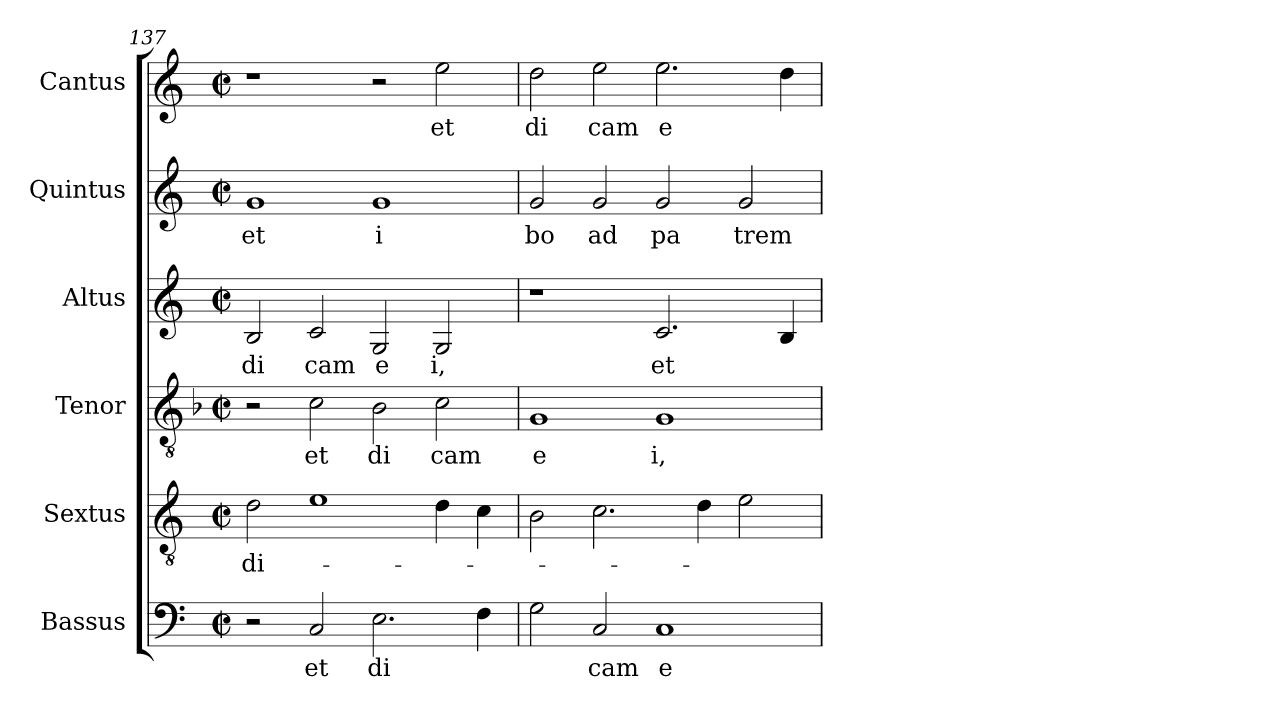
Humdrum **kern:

**kern	**text	**kern	**text	**kern	**text	**kern	**text	**kern	**text	**kern	**text
*part6	*part6	*part5	*part5	*part4	*part4	*part3	*part3	*part2	*part2	*part1	*part1
*staff6	*staff6	*staff5	*staff5	*staff4	*staff4	*staff3	*staff3	*staff2	*staff2	*staff1	*staff1
*I"Bassus	*	*I"Sextus	*	*I"Tenor	*	*I"Altus	*	*I"Quintus	*	*I"Cantus	*
*clefF4	*	*clefGv2	*	*clefGv2	*	*clefG2	*	*clefG2	*	*clefG2	*
*	*	*	*	*k[b-]	*	*k[]	*	*k[]	*	*	*
*	*	*	*	*F:	*	*C:	*	*C:	*	*	*
*M2/2	*	*M2/2	*	*M2/2	*	*M2/2	*	*M2/2	*	*M2/2	*
*met(c|)	*	*met(c|)	*	*met(c|)	*	*met(c|)	*	*met(c|)	*	*met(c|)	*
=137	=137	=137	=137	=137	=137	=137	=137	=137	=137	=137	=137
!	!	!	!LO:LY:b:cj	!	!	!	!LO:LY:b:cj	!	!LO:LY:b:cj	!	!
2r	.	2d\	di-	2r	.	2B/	di	1g	et	1r	.
!	!LO:LY:b:cj	!	!	!	!LO:LY:b:cj	!	!LO:LY:b:cj	!	!	!	!
2C/	et	1e	.	2c\	et	2c/	cam	.	.	.	.
!	!LO:LY:b:cj	!	!	!	!LO:LY:b:cj	!	!LO:LY:b:cj	!	!LO:LY:b:cj	!	!
2.E\	di	.	.	2B-\	di	2G/	e	1g	i	2r	.
!	!	!	!	!	!LO:LY:b:cj	!	!LO:LY:b:cj	!	!	!	!LO:LY:b:cj
.	.	4d\	.	2c\	cam	2G/	i,	.	.	2ee\	et
4F\	.	4c\	.	.	.	.	.	.	.	.	.
=138	=138	=138	=138	=138	=138	=138	=138	=138	=138	=138	=138
!	!	!	!	!	!LO:LY:b:cj	!	!	!	!LO:LY:b:cj	!	!LO:LY:b:cj
2G\	.	2B\	.	1G	e	1r	.	2g/	bo	2dd\	di
!	!LO:LY:b:cj	!	!	!	!	!	!	!	!LO:LY:b:cj	!	!LO:LY:b:cj
2C/	cam	2.c\	.	.	.	.	.	2g/	ad	2ee\	cam
!	!LO:LY:b:rj	!	!	!	!LO:LY:b:cj	!	!LO:LY:b:cj	!	!LO:LY:b:cj	!	!LO:LY:b:cj
1C	e	.	.	1G	i,	2.c/	et	2g/	pa	2.ee\	e
.	.	4d\	.	.	.	.	.	.	.	.	.
!	!	!	!	!	!	!	!	!	!LO:LY:b:cj	!	!
.	.	2e\	.	.	.	.	.	2g/	trem	.	.
.	.	.	.	.	.	4B/	.	.	.	4dd\	.
=	=	=	=	=	=	=	=	=	=	=	=
*-	*-	*-	*-	*-	*-	*-	*-	*-	*-	*-	*-
